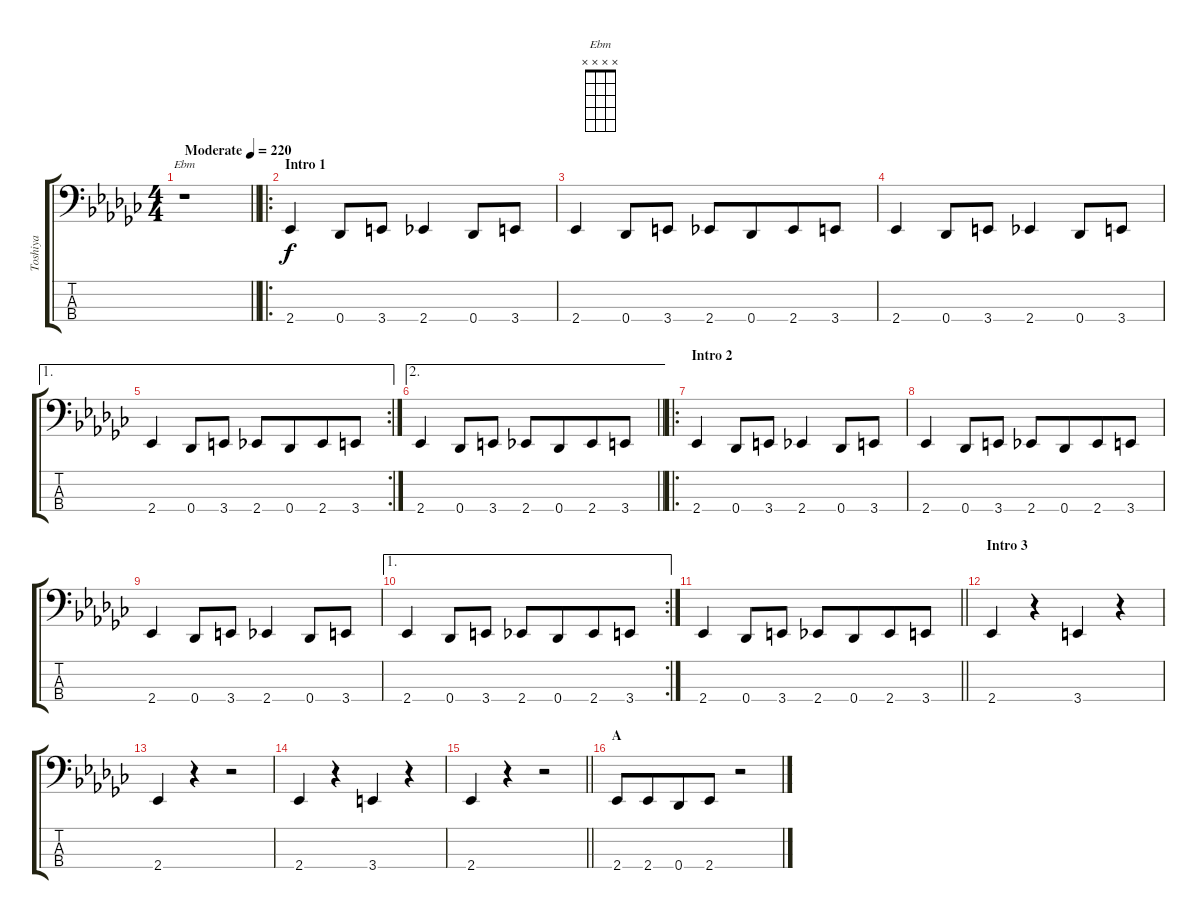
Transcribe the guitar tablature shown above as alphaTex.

\track ("Toshiya" "Toshiya") {instrument electricbasspick}
\staff {score tabs}
\tuning (Gb2 Db2 Ab1 Db1) {hide}
\chord ("Ebm" x x x x)
\ts (4 4)
\tempo (220 "Moderate")
\clef f4
\barLineRight lightlight
\ks ebminor
r.1{ch "Ebm" dy f instrument electricbasspick} |
\ro
\section ("" "Intro 1")
2.4.4 0.4.8 3.4.8 2.4.4 0.4.8 3.4.8 |
2.4.4 0.4.8 3.4.8 2.4.8 0.4.8{beam merge} 2.4.8 3.4.8 |
2.4.4 0.4.8 3.4.8 2.4.4 0.4.8 3.4.8 |
\ae 1
\rc 2
2.4.4 0.4.8 3.4.8 2.4.8 0.4.8{beam merge} 2.4.8 3.4.8 |
\ae 2
\barLineRight lightlight
2.4.4 0.4.8 3.4.8 2.4.8 0.4.8{beam merge} 2.4.8 3.4.8 |
\ro
\section ("" "Intro 2")
2.4.4 0.4.8 3.4.8 2.4.4 0.4.8 3.4.8 |
2.4.4 0.4.8 3.4.8 2.4.8 0.4.8{beam merge} 2.4.8 3.4.8 |
2.4.4 0.4.8 3.4.8 2.4.4 0.4.8 3.4.8 |
\ae 1
\rc 2
2.4.4 0.4.8 3.4.8 2.4.8 0.4.8{beam merge} 2.4.8 3.4.8 |
\barLineRight lightlight
2.4.4 0.4.8 3.4.8 2.4.8 0.4.8{beam merge} 2.4.8 3.4.8 |
\section ("" "Intro 3")
2.4.4 r.4 3.4.4 r.4 |
2.4.4 r.4 r.2 |
2.4.4 r.4 3.4.4 r.4 |
\barLineRight lightlight
2.4.4 r.4 r.2 |
\section ("" "A")
2.4.8 2.4.8{beam merge} 0.4.8 2.4.8 r.2
